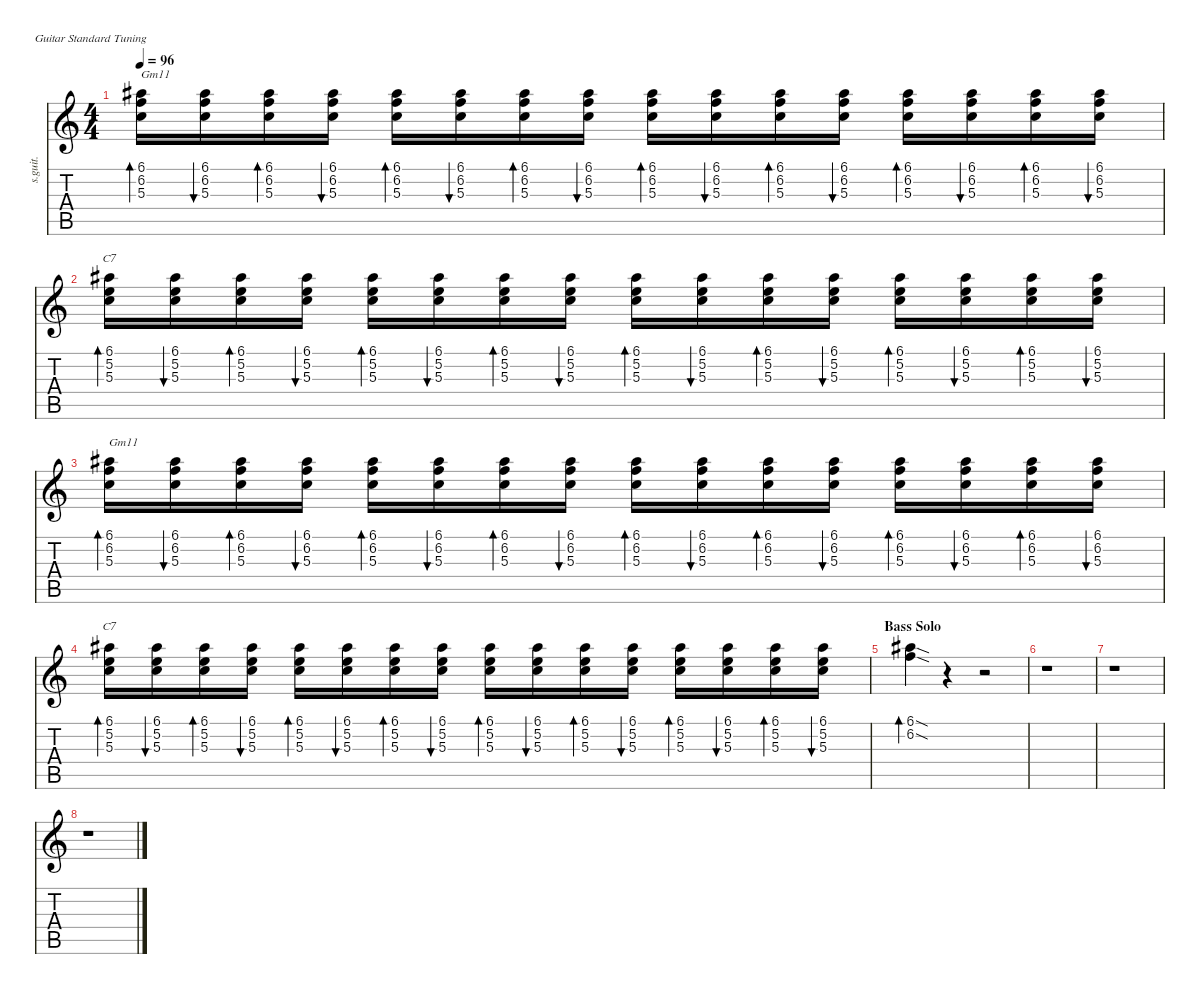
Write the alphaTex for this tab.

\defaultSystemsLayout 4
\hideDynamics
\bracketExtendMode nobrackets
\track ("Dave Navarro (Rhythm)" "s.guit.") {instrument electricguitarclean}
\staff {score tabs}
\tuning (E4 B3 G3 D3 A2 E2)
\chord ("C7" 3 1 2 2 0 x) {showdiagram false}
\ts (4 4)
\tempo 96
\clef g2
\ks c
(6.1{acc #} 6.2 5.3).16{bd 30 txt "Gm11" dy f} (6.1{acc #} 6.2 5.3).16{bu 30} (6.1{acc #} 6.2 5.3).16{bd 30} (6.1{acc #} 6.2 5.3).16{bu 30} (6.1{acc #} 6.2 5.3).16{bd 30} (6.1{acc #} 6.2 5.3).16{bu 30} (6.1{acc #} 6.2 5.3).16{bd 30} (6.1{acc #} 6.2 5.3).16{bu 30} (6.1{acc #} 6.2 5.3).16{bd 30} (6.1{acc #} 6.2 5.3).16{bu 30} (6.1{acc #} 6.2 5.3).16{bd 30} (6.1{acc #} 6.2 5.3).16{bu 30} (6.1{acc #} 6.2 5.3).16{bd 30} (6.1{acc #} 6.2 5.3).16{bu 30} (6.1{acc #} 6.2 5.3).16{bd 30} (6.1{acc #} 6.2 5.3).16{bu 30} |
(6.1{acc #} 5.2 5.3).16{bd 30 ch "C7"} (6.1{acc #} 5.2 5.3).16{bu 30} (6.1{acc #} 5.2 5.3).16{bd 30} (6.1{acc #} 5.2 5.3).16{bu 30} (6.1{acc #} 5.2 5.3).16{bd 30} (6.1{acc #} 5.2 5.3).16{bu 30} (6.1{acc #} 5.2 5.3).16{bd 30} (6.1{acc #} 5.2 5.3).16{bu 30} (6.1{acc #} 5.2 5.3).16{bd 30} (6.1{acc #} 5.2 5.3).16{bu 30} (6.1{acc #} 5.2 5.3).16{bd 30} (6.1{acc #} 5.2 5.3).16{bu 30} (6.1{acc #} 5.2 5.3).16{bd 30} (6.1{acc #} 5.2 5.3).16{bu 30} (6.1{acc #} 5.2 5.3).16{bd 30} (6.1{acc #} 5.2 5.3).16{bu 30} |
(6.1{acc #} 6.2 5.3).16{bd 30 txt "Gm11"} (6.1{acc #} 6.2 5.3).16{bu 30} (6.1{acc #} 6.2 5.3).16{bd 30} (6.1{acc #} 6.2 5.3).16{bu 30} (6.1{acc #} 6.2 5.3).16{bd 30} (6.1{acc #} 6.2 5.3).16{bu 30} (6.1{acc #} 6.2 5.3).16{bd 30} (6.1{acc #} 6.2 5.3).16{bu 30} (6.1{acc #} 6.2 5.3).16{bd 30} (6.1{acc #} 6.2 5.3).16{bu 30} (6.1{acc #} 6.2 5.3).16{bd 30} (6.1{acc #} 6.2 5.3).16{bu 30} (6.1{acc #} 6.2 5.3).16{bd 30} (6.1{acc #} 6.2 5.3).16{bu 30} (6.1{acc #} 6.2 5.3).16{bd 30} (6.1{acc #} 6.2 5.3).16{bu 30} |
(6.1{acc #} 5.2 5.3).16{bd 30 ch "C7"} (6.1{acc #} 5.2 5.3).16{bu 30} (6.1{acc #} 5.2 5.3).16{bd 30} (6.1{acc #} 5.2 5.3).16{bu 30} (6.1{acc #} 5.2 5.3).16{bd 30} (6.1{acc #} 5.2 5.3).16{bu 30} (6.1{acc #} 5.2 5.3).16{bd 30} (6.1{acc #} 5.2 5.3).16{bu 30} (6.1{acc #} 5.2 5.3).16{bd 30} (6.1{acc #} 5.2 5.3).16{bu 30} (6.1{acc #} 5.2 5.3).16{bd 30} (6.1{acc #} 5.2 5.3).16{bu 30} (6.1{acc #} 5.2 5.3).16{bd 30} (6.1{acc #} 5.2 5.3).16{bu 30} (6.1{acc #} 5.2 5.3).16{bd 30} (6.1{acc #} 5.2 5.3).16{bu 30} |
\section ("" "Bass Solo")
(6.1{sod acc #} 6.2{sod}).4{bd 30} r.4 r.2 |
r.1 |
r.1 |
r.1
